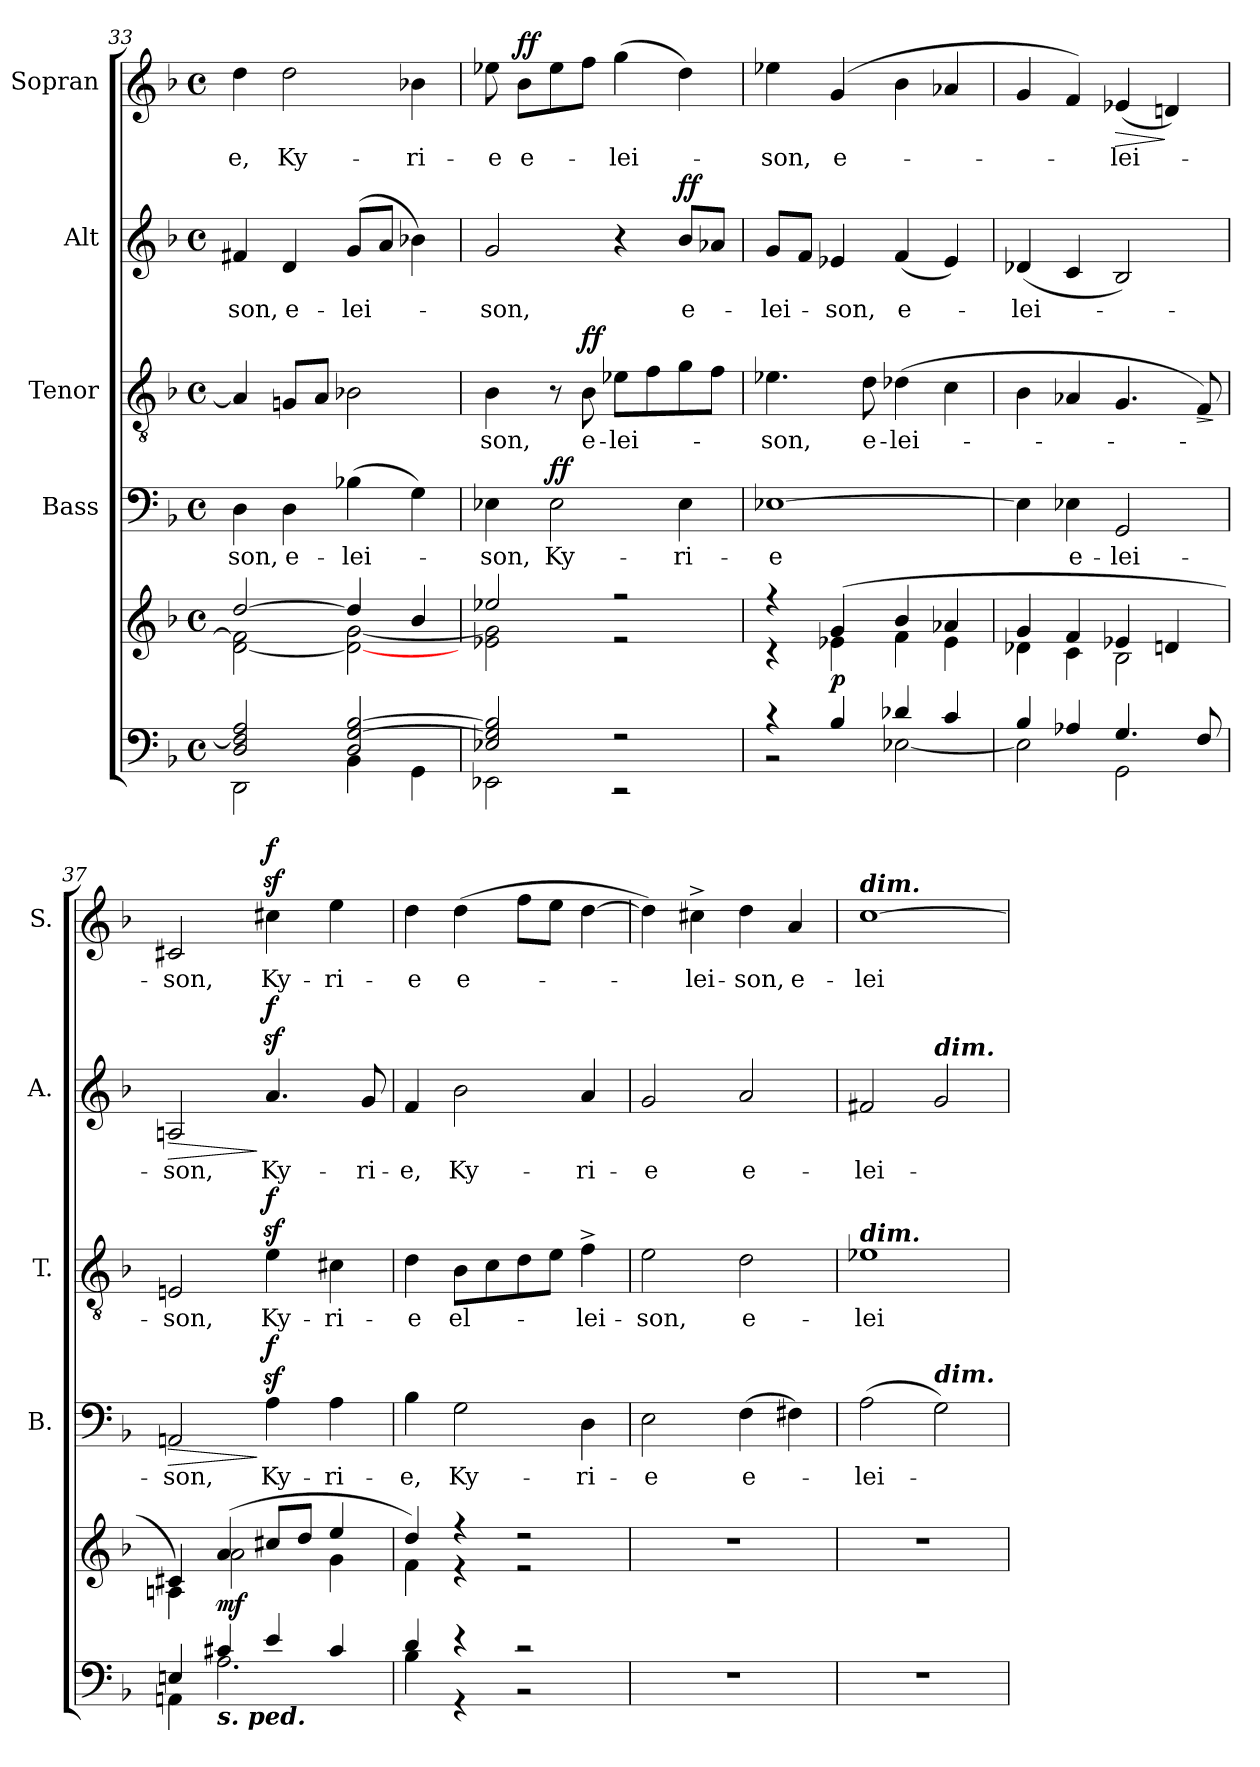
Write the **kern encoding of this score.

**kern	**kern	**dynam	**kern	**text	**dynam	**kern	**text	**dynam	**kern	**text	**dynam	**kern	**text	**dynam
*part5	*part5	*part5	*part4	*part4	*part4	*part3	*part3	*part3	*part2	*part2	*part2	*part1	*part1	*part1
*staff6	*staff5	*staff5/6	*staff4	*staff4	*staff4	*staff3	*staff3	*staff3	*staff2	*staff2	*staff2	*staff1	*staff1	*staff1
*	*	*	*I"Bass	*	*	*I"Tenor	*	*	*I"Alt	*	*	*I"Sopran	*	*
*	*	*	*I'B.	*	*	*I'T.	*	*	*I'A.	*	*	*I'S.	*	*
!!LO:PB:g=z
*clefF4	*clefG2	*	*clefF4	*	*	*clefGv2	*	*	*clefG2	*	*	*clefG2	*	*
*k[b-]	*k[b-]	*	*k[b-]	*	*	*k[b-]	*	*	*k[b-]	*	*	*k[b-]	*	*
*F:	*F:	*	*F:	*	*	*F:	*	*	*F:	*	*	*F:	*	*
*M4/4	*M4/4	*	*M4/4	*	*	*M4/4	*	*	*M4/4	*	*	*M4/4	*	*
*met(c)	*met(c)	*	*met(c)	*	*	*met(c)	*	*	*met(c)	*	*	*met(c)	*	*
=33	=33	=33	=33	=33	=33	=33	=33	=33	=33	=33	=33	=33	=33	=33
*^	*^	*	*	*	*	*	*	*	*	*	*	*	*	*
!	!	!	!	!	!	!LO:LY:b	!	!	!	!	!	!LO:LY:b	!	!	!LO:LY:b	!
2D/ 2F#/] 2A/	2DD\	[>2dd/	[<2d\ 2f#\]	.	4D\	-son,	.	4A/]	.	.	4f#X/	-son,	.	4dd\	-e,	.
!	!	!	!	!	!	!LO:LY:b	!	!	!	!	!	!LO:LY:b	!	!	!LO:LY:b	!
.	.	.	.	.	4D\	e-	.	8Gn/L	.	.	4d/	e-	.	2dd\	Ky-	.
.	.	.	.	.	.	.	.	8A/J	.	.	.	.	.	.	.	.
!	!	!	!	!	!	!LO:LY:b	!	!	!	!	!	!LO:LY:b	!	!	!	!
2D/ [>2G/ [>2B-/	4BB-\	4dd/]	2d\_ [<2g\	.	(>4B-X\	-lei-	.	2B-X\	.	.	(>8g/L	-lei-	.	.	.	.
.	.	.	.	.	.	.	.	.	.	.	8a/J	.	.	.	.	.
!	!	!	!	!	!	!	!	!	!	!	!	!	!	!	!LO:LY:b	!
.	4GG\	4b-/	.	.	4G\)	.	.	.	.	.	4b-X\)	.	.	4b-X\	-ri-	.
=34	=34	=34	=34	=34	=34	=34	=34	=34	=34	=34	=34	=34	=34	=34	=34	=34
!	!	!	!	!	!	!LO:LY:b	!	!	!LO:LY:b	!	!	!LO:LY:b	!	!	!LO:LY:b	!
2E-X/ 2G/] 2B-/]	2EE-X\	2ee-X/	2e-X\ 2g\]	.	4E-X\	-son,	.	4B-\	-son,	.	2g/	-son,	.	8ee-X\	-e	.
!	!	!	!	!	!	!	!	!	!	!	!	!	!	!	!LO:LY:b	!LO:DY:a
.	.	.	.	.	.	.	.	.	.	.	.	.	.	8b-\L	e-	ff
!	!	!	!	!	!	!LO:LY:b	!LO:DY:a	!	!	!	!	!	!	!	!	!
.	.	.	.	.	2E-\	Ky-	ff	8r	.	.	.	.	.	8ee-\	.	.
!	!	!	!	!	!	!	!	!	!LO:LY:b	!LO:DY:a	!	!	!	!	!	!
.	.	.	.	.	.	.	.	8B-\	e-	ff	.	.	.	8ff\J	.	.
!	!	!	!	!	!	!	!	!	!LO:LY:b	!	!	!	!	!	!LO:LY:b	!
2r	2r	2r	2r	.	.	.	.	8e-X\L	-lei-	.	4r	.	.	(>4gg\	-lei-	.
.	.	.	.	.	.	.	.	8f\	.	.	.	.	.	.	.	.
!	!	!	!	!	!	!LO:LY:b	!	!	!	!	!	!LO:LY:b	!LO:DY:a	!	!	!
.	.	.	.	.	4E-\	-ri-	.	8g\	.	.	8b-/L	e-	ff	4dd\)	.	.
.	.	.	.	.	.	.	.	8f\J	.	.	8a-X/J	.	.	.	.	.
=35	=35	=35	=35	=35	=35	=35	=35	=35	=35	=35	=35	=35	=35	=35	=35	=35
!	!	!	!	!	!	!LO:LY:b	!	!	!LO:LY:b	!	!	!LO:LY:b	!	!	!LO:LY:b	!
4rc	2r	4r	4r	.	[1E-X	-e	.	4.e-X\	-son,	.	8g/L	-lei-	.	4ee-X\	-son,	.
.	.	.	.	.	.	.	.	.	.	.	8f/J	.	.	.	.	.
!	!	!	!	!LO:DY:b	!	!	!	!	!	!	!	!LO:LY:b	!	!	!LO:LY:b	!
4B-/	.	(4g/	4e-X\	p	.	.	.	.	.	.	4e-X/	-son,	.	(4g/	e-	.
!	!	!	!	!	!	!	!	!	!LO:LY:b	!	!	!	!	!	!	!
.	.	.	.	.	.	.	.	8d\	e-	.	.	.	.	.	.	.
!	!	!	!	!	!	!	!	!	!LO:LY:b	!	!	!LO:LY:b	!	!	!	!
4d-X/	[<2E-X\	4b-/	4f\	.	.	.	.	(>4d-X\	-lei-	.	(<4f/	e-	.	4b-\	.	.
4c/	.	4a-X/	4e-\	.	.	.	.	4c\	.	.	4e-/)	.	.	4a-X/	.	.
=36	=36	=36	=36	=36	=36	=36	=36	=36	=36	=36	=36	=36	=36	=36	=36	=36
!	!	!	!	!	!	!	!	!	!	!	!	!LO:LY:b	!	!	!	!
4B-/	2E-\]	4g/	4d-X\	.	4E-\]	.	.	4B-\	.	.	(<4d-X/	-lei-	.	4g/	.	.
!	!	!	!	!	!	!LO:LY:b	!	!	!	!	!	!	!	!	!	!
4A-X/	.	4f/	4c\	.	4E-X\	e-	.	4A-X/	.	.	4c/	.	.	4f/)	.	.
!	!	!	!	!	!	!LO:LY:b	!	!	!	!	!	!	!	!	!LO:LY:b	!LO:HP:b
4.G/	2GG\	4e-X/	2B-\	.	2GG/	-lei-	.	4.G/	.	.	2B-/)	.	.	(<4e-X/	-lei-	>
.	.	4dn/	.	.	.	.	.	.	.	.	.	.	.	4dn/)	.	]
!	!	!	!	!	!	!	!	!	!	!LO:HP:b	!	!	!	!	!	!
8F/	.	.	.	.	.	.	.	8F/)	.	>	.	.	.	.	.	.
*v	*v	*	*	*	*	*	*	*	*	*	*	*	*	*	*	*
*	*v	*v	*	*	*	*	*	*	*	*	*	*	*	*	*
.	.	.	.	.	.	.	.	]	.	.	.	.	.	.
!!LO:LB:g=z
=37	=37	=37	=37	=37	=37	=37	=37	=37	=37	=37	=37	=37	=37	=37
*^	*^	*	*	*	*	*	*	*	*	*	*	*	*	*
!	!	!	!	!	!	!LO:LY:b	!LO:HP:b	!	!LO:LY:b	!	!	!LO:LY:b	!LO:HP:b	!	!LO:LY:b	!
4En/	4AAn\	4c#X/)	4An\	.	2AAn/	-son,	>	2En/	-son,	.	2An/	-son,	>	2c#X/	-son,	.
!LO:TX:b:Bi:t=s. ped.	!	!	!	!	!	!	!	!	!	!	!	!	!	!	!	!
!	!	!	!	!LO:DY:b	!	!	!	!	!	!	!	!	!	!	!	!
4c#X/	2.A\	(4a/	2a\	mf	.	.	.	.	.	.	.	.	.	.	.	.
!	!	!	!	!	!	!LO:LY:b	!LO:DY:n=1:a	!	!LO:LY:b	!LO:DY:a	!	!LO:LY:b	!LO:DY:n=1:a	!	!LO:LY:b	!LO:DY:a
4e/	.	8cc#X/L	.	.	4Az>\	Ky-	] f	4ez>\	Ky-	f	4.az>/	Ky-	] f	4cc#Xz>\	Ky-	f
.	.	8dd/J	.	.	.	.	.	.	.	.	.	.	.	.	.	.
!	!	!	!	!	!	!LO:LY:b	!	!	!LO:LY:b	!	!	!	!	!	!LO:LY:b	!
4c#/	.	4ee/	4g\	.	4A\	-ri-	.	4c#X\	-ri-	.	.	.	.	4ee\	-ri-	.
!	!	!	!	!	!	!	!	!	!	!	!	!LO:LY:b	!	!	!	!
.	.	.	.	.	.	.	.	.	.	.	8g/	-ri-	.	.	.	.
=38	=38	=38	=38	=38	=38	=38	=38	=38	=38	=38	=38	=38	=38	=38	=38	=38
!	!	!	!	!	!	!LO:LY:b	!	!	!LO:LY:b	!	!	!LO:LY:b	!	!	!LO:LY:b	!
4d/	4B-\	4dd/)	4f\	.	4B-\	-e,	.	4d\	-e	.	4f/	-e,	.	4dd\	-e	.
!	!	!	!	!	!	!LO:LY:b	!	!	!LO:LY:b	!	!	!LO:LY:b	!	!	!LO:LY:b	!
4r	4r	4r	4r	.	2G\	Ky-	.	8B-\L	el-	.	2b-\	Ky-	.	(>4dd\	e-	.
.	.	.	.	.	.	.	.	8c\	.	.	.	.	.	.	.	.
2r	2r	2r	2r	.	.	.	.	8d\	.	.	.	.	.	8ff\L	.	.
.	.	.	.	.	.	.	.	8e\J	.	.	.	.	.	8ee\J	.	.
!	!	!	!	!	!	!LO:LY:b	!	!	!LO:LY:b	!	!	!LO:LY:b	!	!	!	!
.	.	.	.	.	4D\	-ri-	.	4f^>\	-lei-	.	4a/	-ri-	.	[4dd\	.	.
*v	*v	*	*	*	*	*	*	*	*	*	*	*	*	*	*	*
*	*v	*v	*	*	*	*	*	*	*	*	*	*	*	*	*
=39	=39	=39	=39	=39	=39	=39	=39	=39	=39	=39	=39	=39	=39	=39
!	!	!	!	!LO:LY:b	!	!	!LO:LY:b	!	!	!LO:LY:b	!	!	!	!
1r	1r	.	2E\	-e	.	2e\	-son,	.	2g/	-e	.	4dd\])	.	.
!	!	!	!	!	!	!	!	!	!	!	!	!	!LO:LY:b	!
.	.	.	.	.	.	.	.	.	.	.	.	4cc#X^>\	-lei-	.
!	!	!	!	!LO:LY:b	!	!	!LO:LY:b	!	!	!LO:LY:b	!	!	!LO:LY:b	!
.	.	.	(>4F\	e-	.	2d\	e-	.	2a/	e-	.	4dd\	-son,	.
!	!	!	!	!	!	!	!	!	!	!	!	!	!LO:LY:b	!
.	.	.	4F#X\)	.	.	.	.	.	.	.	.	4a/	e-	.
=40	=40	=40	=40	=40	=40	=40	=40	=40	=40	=40	=40	=40	=40	=40
!	!	!	!	!	!	!	!	!	!	!	!	!LO:TX:a:Bi:t=dim.	!	!
!	!	!	!	!	!	!LO:TX:a:Bi:t=dim.	!	!	!	!	!	!	!	!
!	!	!	!	!LO:LY:b	!	!	!LO:LY:b	!	!	!LO:LY:b	!	!	!LO:LY:b	!
1r	1r	.	(>2A\	-lei-	.	1e-X	-lei-	.	2f#X/	-lei-	.	[1cc	-lei-	.
!	!	!	!	!	!	!	!	!	!LO:TX:a:Bi:t=dim.	!	!	!	!	!
!	!	!	!LO:TX:a:Bi:t=dim.	!	!	!	!	!	!	!	!	!	!	!
.	.	.	2G\)	.	.	.	.	.	2g/	.	.	.	.	.
=	=	=	=	=	=	=	=	=	=	=	=	=	=	=
*-	*-	*-	*-	*-	*-	*-	*-	*-	*-	*-	*-	*-	*-	*-
